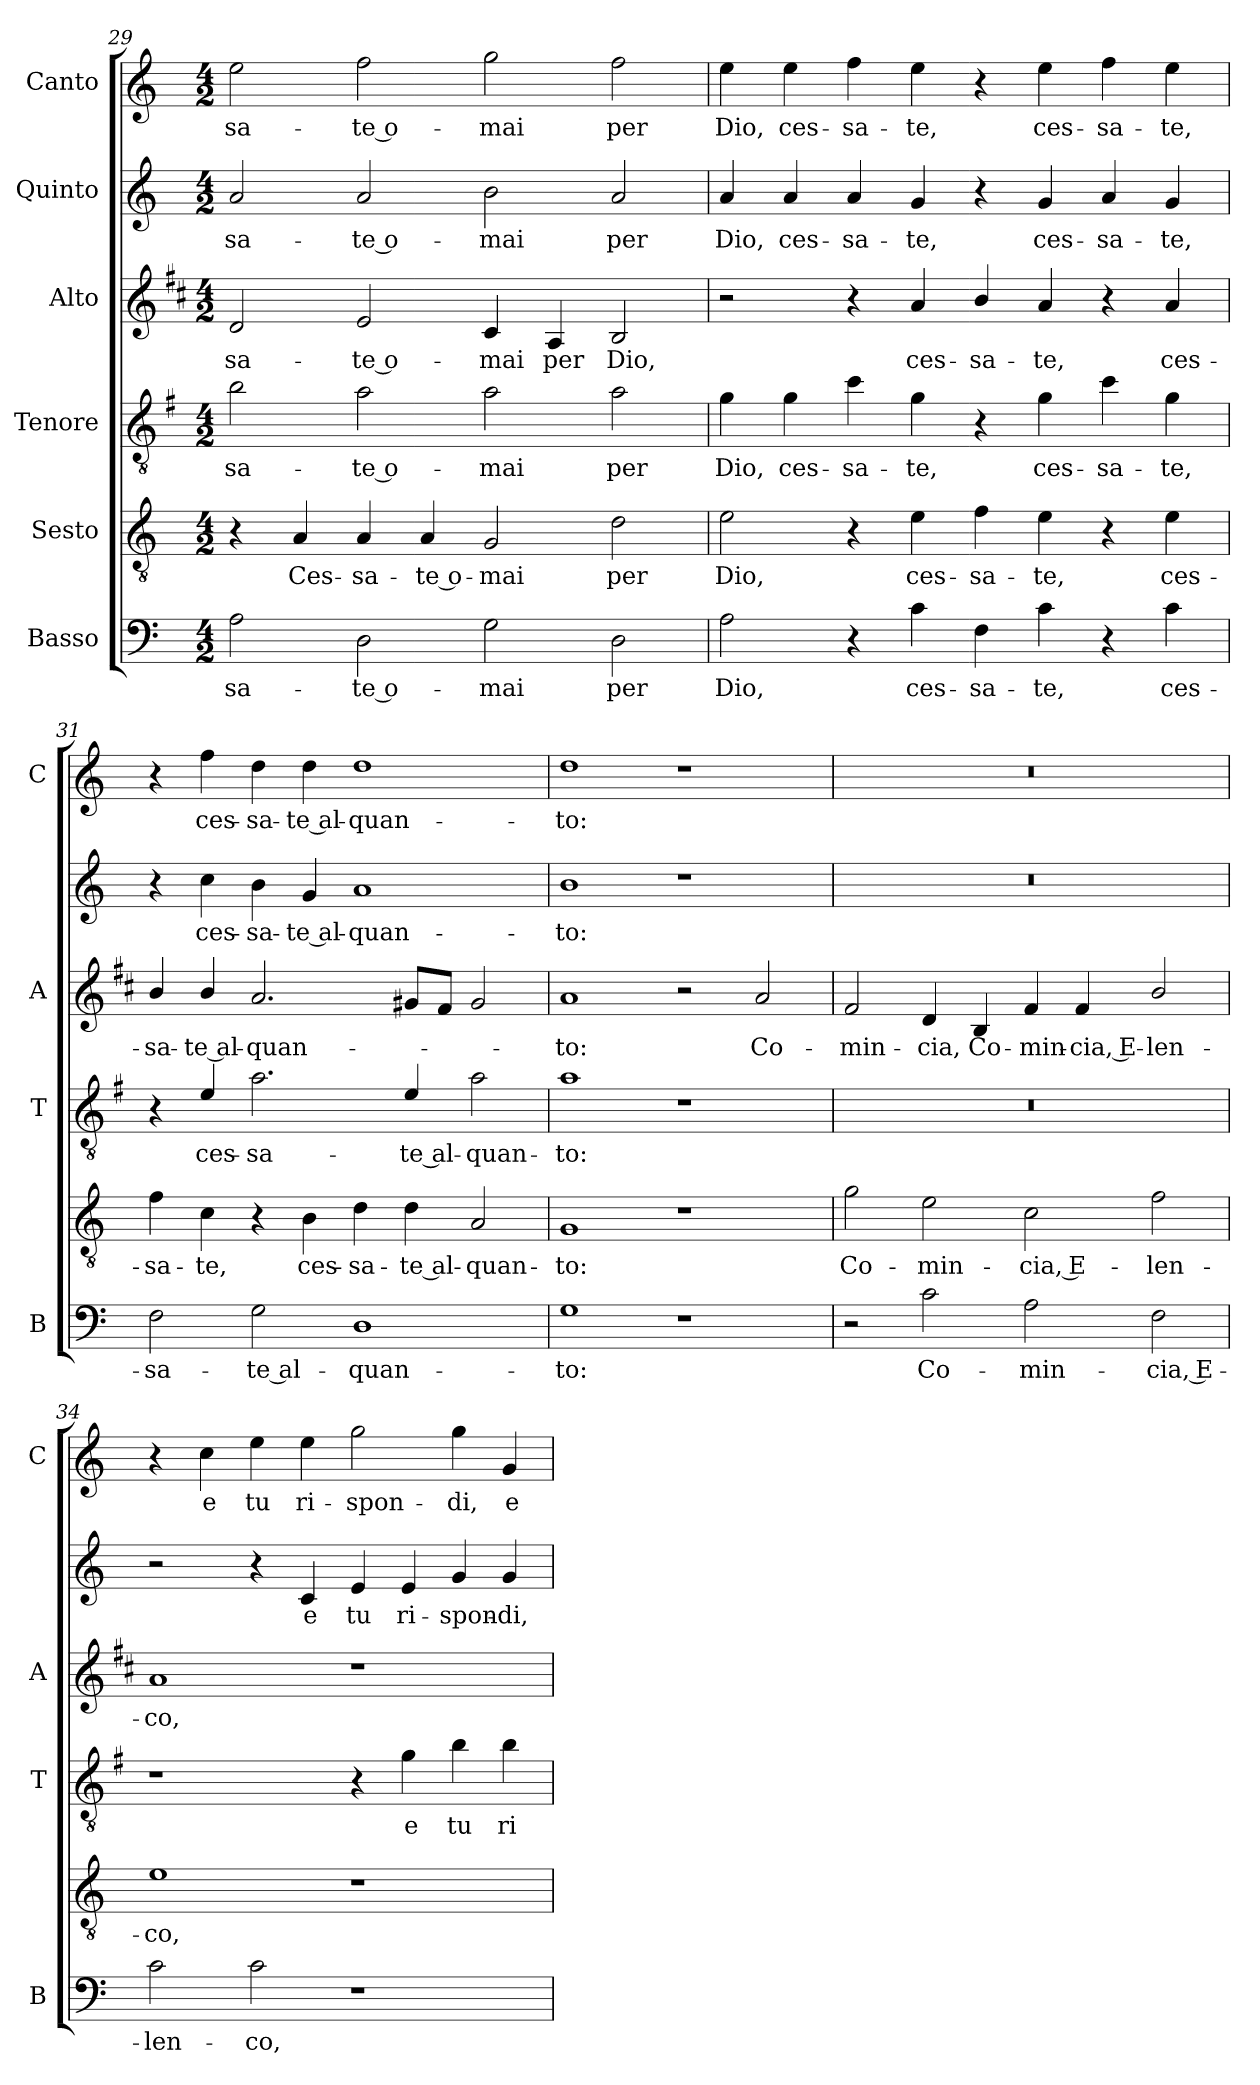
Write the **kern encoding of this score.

**kern	**text	**kern	**text	**kern	**text	**kern	**text	**kern	**text	**kern	**text
*part6	*part6	*part5	*part5	*part4	*part4	*part3	*part3	*part2	*part2	*part1	*part1
*staff6	*staff6	*staff5	*staff5	*staff4	*staff4	*staff3	*staff3	*staff2	*staff2	*staff1	*staff1
*I"Basso	*	*I"Sesto	*	*I"Tenore	*	*I"Alto	*	*I"Quinto	*	*I"Canto	*
*I'B	*	*	*	*I'T	*	*I'A	*	*	*	*I'C	*
*clefF4	*	*clefGv2	*	*clefGv2	*	*clefG2	*	*clefG2	*	*clefG2	*
*	*	*	*	*ITrd4c7	*	*ITrd1c2	*	*	*	*	*
*k[]	*	*k[]	*	*k[]	*	*k[]	*	*k[]	*	*k[]	*
*C:	*	*C:	*	*C:	*	*C:	*	*C:	*	*C:	*
*M4/2	*	*M4/2	*	*M4/2	*	*M4/2	*	*M4/2	*	*M4/2	*
=29	=29	=29	=29	=29	=29	=29	=29	=29	=29	=29	=29
!	!LO:LY:b	!	!	!	!LO:LY:b	!	!LO:LY:b	!	!LO:LY:b	!	!LO:LY:b
2A\	-sa-	4r	.	2e\	-sa-	2c/	-sa-	2a/	-sa-	2ee\	-sa-
!	!	!	!LO:LY:b	!	!	!	!	!	!	!	!
.	.	4A/	Ces-	.	.	.	.	.	.	.	.
!	!LO:LY:b	!	!LO:LY:b	!	!LO:LY:b	!	!LO:LY:b	!	!LO:LY:b	!	!LO:LY:b
2D\	-te o-	4A/	-sa-	2d\	-te o-	2d/	-te o-	2a/	-te o-	2ff\	-te o-
!	!	!	!LO:LY:b	!	!	!	!	!	!	!	!
.	.	4A/	-te o-	.	.	.	.	.	.	.	.
!	!LO:LY:b	!	!LO:LY:b	!	!LO:LY:b	!	!LO:LY:b	!	!LO:LY:b	!	!LO:LY:b
2G\	-mai	2G/	-mai	2d\	-mai	4B/	-mai	2b\	-mai	2gg\	-mai
!	!	!	!	!	!	!	!LO:LY:b	!	!	!	!
.	.	.	.	.	.	4G/	per	.	.	.	.
!	!LO:LY:b	!	!LO:LY:b	!	!LO:LY:b	!	!LO:LY:b	!	!LO:LY:b	!	!LO:LY:b
2D\	per	2d\	per	2d\	per	2A/	Dio,	2a/	per	2ff\	per
=30	=30	=30	=30	=30	=30	=30	=30	=30	=30	=30	=30
!	!LO:LY:b	!	!LO:LY:b	!	!LO:LY:b	!	!	!	!LO:LY:b	!	!LO:LY:b
2A\	Dio,	2e\	Dio,	4c\	Dio,	2r	.	4a/	Dio,	4ee\	Dio,
!	!	!	!	!	!LO:LY:b	!	!	!	!LO:LY:b	!	!LO:LY:b
.	.	.	.	4c\	ces-	.	.	4a/	ces-	4ee\	ces-
!	!	!	!	!	!LO:LY:b	!	!	!	!LO:LY:b	!	!LO:LY:b
4r	.	4r	.	4f\	-sa-	4r	.	4a/	-sa-	4ff\	-sa-
!	!LO:LY:b	!	!LO:LY:b	!	!LO:LY:b	!	!LO:LY:b	!	!LO:LY:b	!	!LO:LY:b
4c\	ces-	4e\	ces-	4c\	-te,	4g/	ces-	4g/	-te,	4ee\	-te,
!	!LO:LY:b	!	!LO:LY:b	!	!	!	!LO:LY:b	!	!	!	!
4F\	-sa-	4f\	-sa-	4r	.	4a/	-sa-	4r	.	4r	.
!	!LO:LY:b	!	!LO:LY:b	!	!LO:LY:b	!	!LO:LY:b	!	!LO:LY:b	!	!LO:LY:b
4c\	-te,	4e\	-te,	4c\	ces-	4g/	-te,	4g/	ces-	4ee\	ces-
!	!	!	!	!	!LO:LY:b	!	!	!	!LO:LY:b	!	!LO:LY:b
4r	.	4r	.	4f\	-sa-	4r	.	4a/	-sa-	4ff\	-sa-
!	!LO:LY:b	!	!LO:LY:b	!	!LO:LY:b	!	!LO:LY:b	!	!LO:LY:b	!	!LO:LY:b
4c\	ces-	4e\	ces-	4c\	-te,	4g/	ces-	4g/	-te,	4ee\	-te,
!!LO:LB:g=z
=31	=31	=31	=31	=31	=31	=31	=31	=31	=31	=31	=31
!	!LO:LY:b	!	!LO:LY:b	!	!	!	!LO:LY:b	!	!	!	!
2F\	-sa-	4f\	-sa-	4r	.	4a/	-sa-	4r	.	4r	.
!	!	!	!LO:LY:b	!	!LO:LY:b	!	!LO:LY:b	!	!LO:LY:b	!	!LO:LY:b
.	.	4c\	-te,	4A/	ces-	4a/	-te al-	4cc\	ces-	4ff\	ces-
!	!LO:LY:b	!	!	!	!LO:LY:b	!	!LO:LY:b	!	!LO:LY:b	!	!LO:LY:b
2G\	-te al-	4r	.	2.d\	-sa-	2.g/	-quan-	4b\	-sa-	4dd\	-sa-
!	!	!	!LO:LY:b	!	!	!	!	!	!LO:LY:b	!	!LO:LY:b
.	.	4B\	ces-	.	.	.	.	4g/	-te al-	4dd\	-te al-
!	!LO:LY:b	!	!LO:LY:b	!	!	!	!	!	!LO:LY:b	!	!LO:LY:b
1D	-quan-	4d\	-sa-	.	.	.	.	1a	-quan-	1dd	-quan-
!	!	!	!LO:LY:b	!	!LO:LY:b	!	!	!	!	!	!
.	.	4d\	-te al-	4A/	-te al-	8f#X/L	.	.	.	.	.
.	.	.	.	.	.	8e/J	.	.	.	.	.
!	!	!	!LO:LY:b	!	!LO:LY:b	!	!	!	!	!	!
.	.	2A/	-quan-	2d\	-quan-	2f#/	.	.	.	.	.
=32	=32	=32	=32	=32	=32	=32	=32	=32	=32	=32	=32
!	!LO:LY:b	!	!LO:LY:b	!	!LO:LY:b	!	!LO:LY:b	!	!LO:LY:b	!	!LO:LY:b
1G	-to:	1G	-to:	1d	-to:	1g	-to:	1b	-to:	1dd	-to:
1r	.	1r	.	1r	.	2r	.	1r	.	1r	.
!	!	!	!	!	!	!	!LO:LY:b	!	!	!	!
.	.	.	.	.	.	2g/	Co-	.	.	.	.
=33	=33	=33	=33	=33	=33	=33	=33	=33	=33	=33	=33
!	!	!	!LO:LY:b	!	!	!	!LO:LY:b	!	!	!	!
2r	.	2g\	Co-	0r	.	2e/	-min-	0r	.	0r	.
!	!LO:LY:b	!	!LO:LY:b	!	!	!	!LO:LY:b	!	!	!	!
2c\	Co-	2e\	-min-	.	.	4c/	-cia,	.	.	.	.
!	!	!	!	!	!	!	!LO:LY:b	!	!	!	!
.	.	.	.	.	.	4A/	Co-	.	.	.	.
!	!LO:LY:b	!	!LO:LY:b	!	!	!	!LO:LY:b	!	!	!	!
2A\	-min-	2c\	-cia, E-	.	.	4e/	-min-	.	.	.	.
!	!	!	!	!	!	!	!LO:LY:b	!	!	!	!
.	.	.	.	.	.	4e/	-cia, E-	.	.	.	.
!	!LO:LY:b	!	!LO:LY:b	!	!	!	!LO:LY:b	!	!	!	!
2F\	-cia, E-	2f\	-len-	.	.	2a/	-len-	.	.	.	.
=34	=34	=34	=34	=34	=34	=34	=34	=34	=34	=34	=34
!	!LO:LY:b	!	!LO:LY:b	!	!	!	!LO:LY:b	!	!	!	!
2c\	-len-	1e	-co,	1r	.	1g	-co,	2r	.	4r	.
!	!	!	!	!	!	!	!	!	!	!	!LO:LY:b
.	.	.	.	.	.	.	.	.	.	4cc\	e
!	!LO:LY:b	!	!	!	!	!	!	!	!	!	!LO:LY:b
2c\	-co,	.	.	.	.	.	.	4r	.	4ee\	tu
!	!	!	!	!	!	!	!	!	!LO:LY:b	!	!LO:LY:b
.	.	.	.	.	.	.	.	4c/	e	4ee\	ri-
!	!	!	!	!	!	!	!	!	!LO:LY:b	!	!LO:LY:b
1r	.	1r	.	4r	.	1r	.	4e/	tu	2gg\	-spon-
!	!	!	!	!	!LO:LY:b	!	!	!	!LO:LY:b	!	!
.	.	.	.	4c\	e	.	.	4e/	ri-	.	.
!	!	!	!	!	!LO:LY:b	!	!	!	!LO:LY:b	!	!LO:LY:b
.	.	.	.	4e\	tu	.	.	4g/	-spon-	4gg\	-di,
!	!	!	!	!	!LO:LY:b	!	!	!	!LO:LY:b	!	!LO:LY:b
.	.	.	.	4e\	ri-	.	.	4g/	-di,	4g/	e
=	=	=	=	=	=	=	=	=	=	=	=
*-	*-	*-	*-	*-	*-	*-	*-	*-	*-	*-	*-
